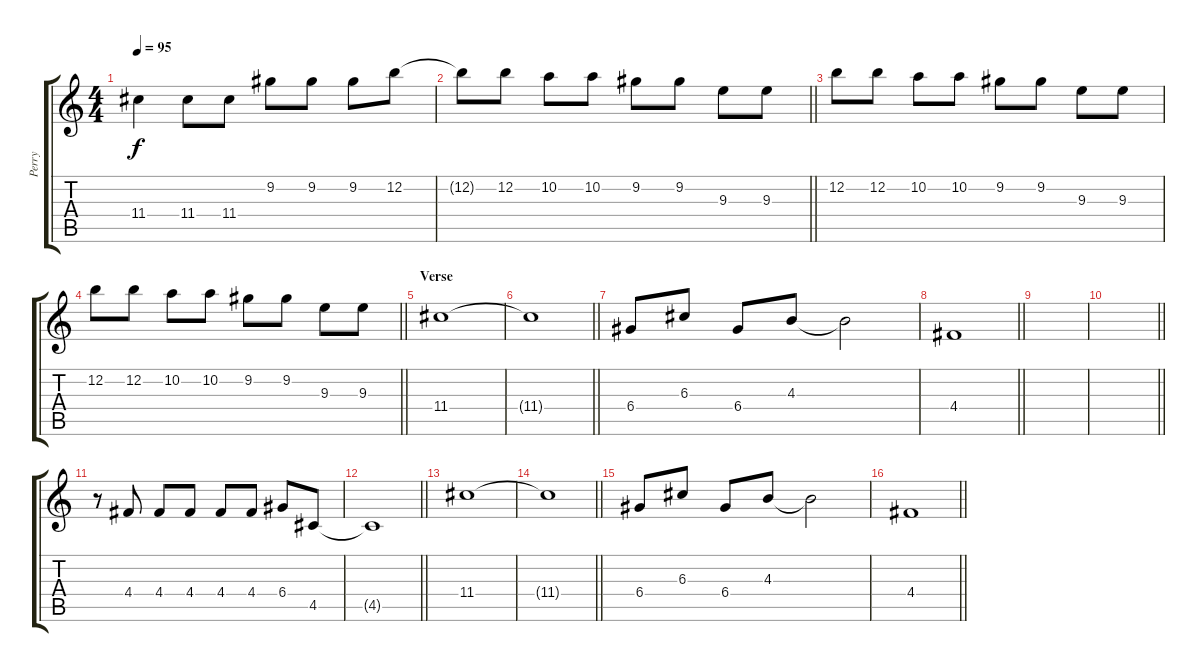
\track ("Perry" "Perry") {instrument overdrivenguitar}
\staff {score tabs}
\tuning (E4 B3 G3 D3 A2 E2) {hide}
\ts (4 4)
\tempo 95
\clef g2
\ks c
11.4.4{dy f} 11.4.8 11.4.8 9.2.8 9.2.8 9.2.8 12.2.8 |
\barLineRight lightlight
12.2{t}.8 12.2.8 10.2.8 10.2.8 9.2.8 9.2.8 9.3.8 9.3.8 |
12.2.8 12.2.8 10.2.8 10.2.8 9.2.8 9.2.8 9.3.8 9.3.8 |
\barLineRight lightlight
12.2.8 12.2.8 10.2.8 10.2.8 9.2.8 9.2.8 9.3.8 9.3.8 |
\section ("" "Verse")
11.4.1 |
\barLineRight lightlight
11.4{t}.1 |
6.4.8 6.3.8 6.4.8 4.3.8 4.3{t}.2 |
\barLineRight lightlight
4.4.1 |
|
\barLineRight lightlight
|
r.8 4.4.8 4.4.8 4.4.8 4.4.8 4.4.8 6.4.8 4.5.8 |
\barLineRight lightlight
4.5{t}.1 |
11.4.1 |
\barLineRight lightlight
11.4{t}.1 |
6.4.8 6.3.8 6.4.8 4.3.8 4.3{t}.2 |
\barLineRight lightlight
4.4.1
